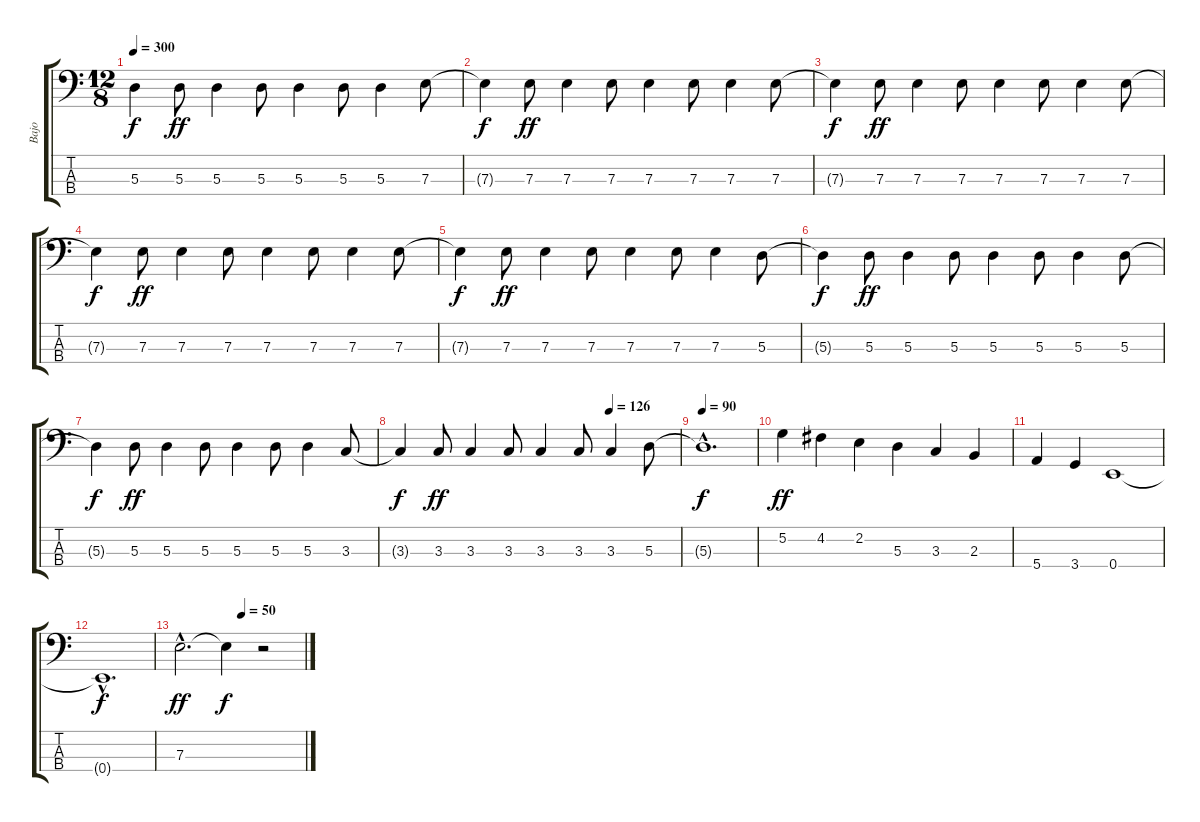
\track ("Bajo" "Bajo") {instrument electricbasspick}
\staff {score tabs}
\tuning (G2 D2 A1 E1) {hide}
\ts (12 8)
\tempo 300
\clef f4
\ks c
5.3{t}.4{dy f} 5.3.8{dy ff} 5.3.4 5.3.8 5.3.4 5.3.8 5.3.4 7.3.8 |
7.3{t}.4{dy f} 7.3.8{dy ff} 7.3.4 7.3.8 7.3.4 7.3.8 7.3.4 7.3.8 |
7.3{t}.4{dy f} 7.3.8{dy ff} 7.3.4 7.3.8 7.3.4 7.3.8 7.3.4 7.3.8 |
7.3{t}.4{dy f} 7.3.8{dy ff} 7.3.4 7.3.8 7.3.4 7.3.8 7.3.4 7.3.8 |
7.3{t}.4{dy f} 7.3.8{dy ff} 7.3.4 7.3.8 7.3.4 7.3.8 7.3.4 5.3.8 |
5.3{t}.4{dy f} 5.3.8{dy ff} 5.3.4 5.3.8 5.3.4 5.3.8 5.3.4 5.3.8 |
5.3{t}.4{dy f} 5.3.8{dy ff} 5.3.4 5.3.8 5.3.4 5.3.8 5.3.4 3.3.8 |
\tempo (126 0.75)
3.3{t}.4{dy f} 3.3.8{dy ff} 3.3.4 3.3.8 3.3.4 3.3.8 3.3.4 5.3.8 |
\tempo 90
5.3{hac t}.1{d dy f} |
5.2.4{dy ff} 4.2.4 2.2.4 5.3.4 3.3.4 2.3.4 |
5.4.4 3.4.4 0.4.1 |
0.4{hac t}.1{d dy f} |
\tempo (50 0.5)
7.3{hac}.2{d dy ff volume 16} 7.3{t}.4{dy f} r.2
